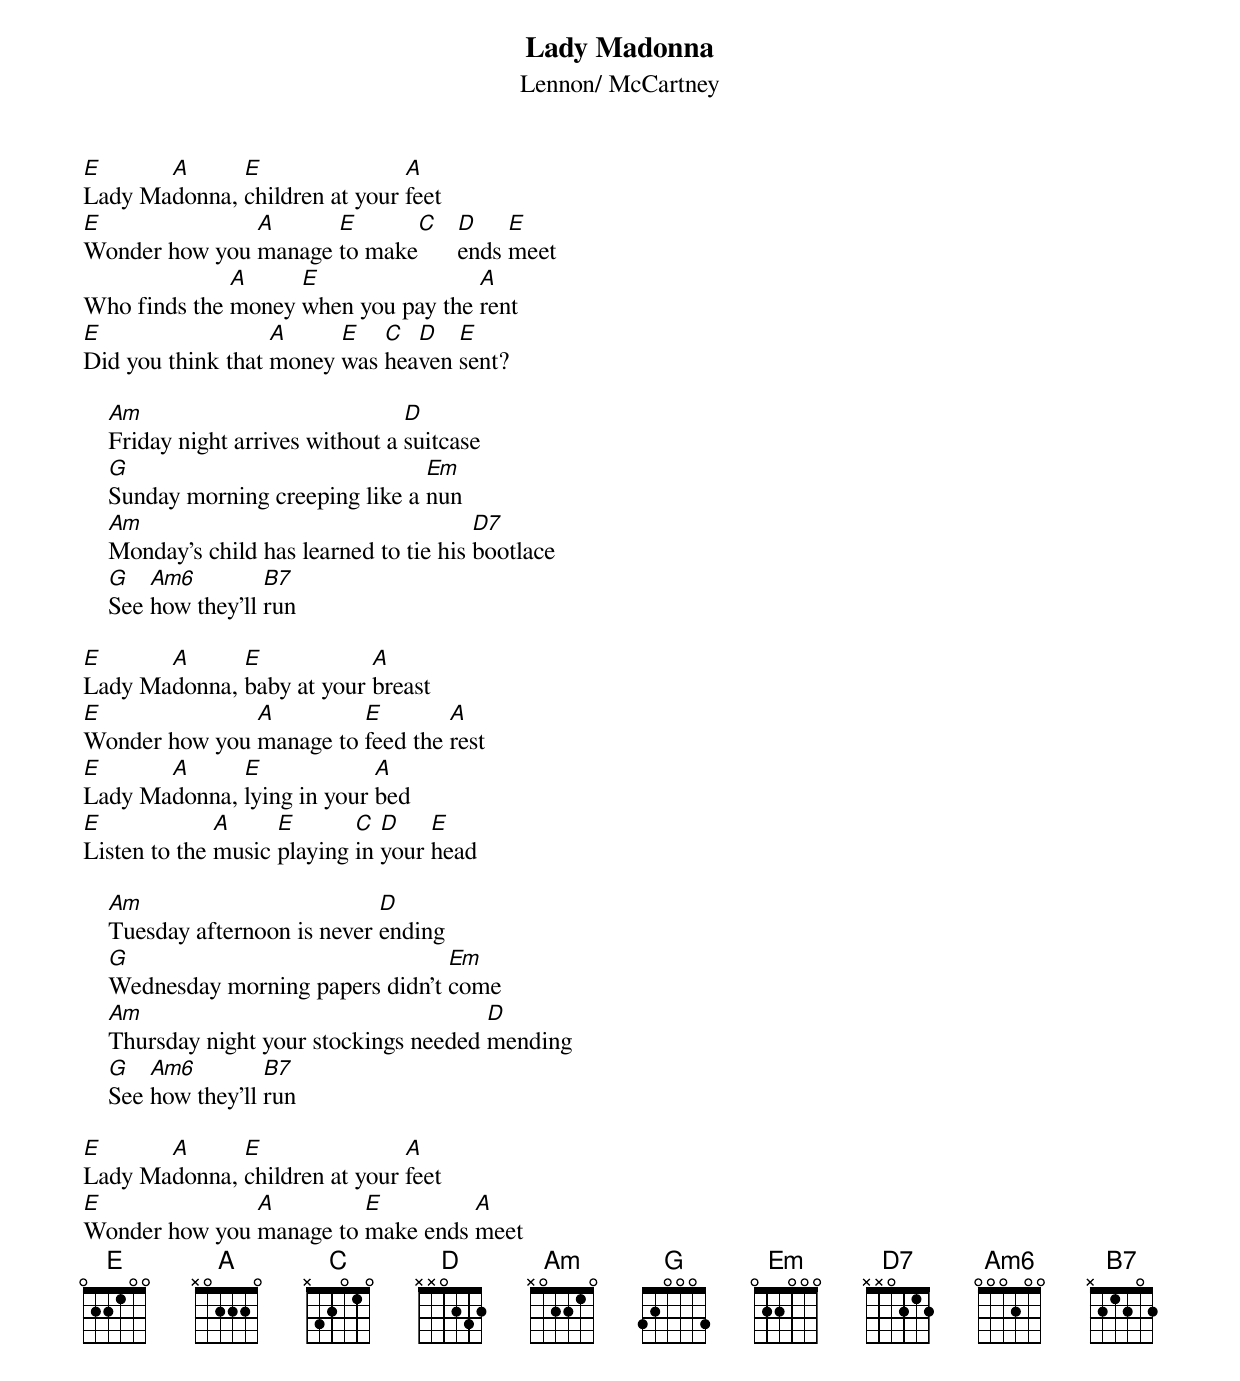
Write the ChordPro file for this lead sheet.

{title:Lady Madonna}
{st:Lennon/ McCartney}
{define: Am6 base-fret 0 frets 0 0 0 2 0 0}

[E]Lady Ma[A]donna, [E]children at your [A]feet
[E]Wonder how you [A]manage [E]to make[C]   [D]ends [E]meet
Who finds the [A]money [E]when you pay the [A]rent
[E]Did you think that [A]money [E]was [C]hea[D]ven [E]sent?

    [Am]Friday night arrives without a [D]suitcase
    [G]Sunday morning creeping like a [Em]nun
    [Am]Monday's child has learned to tie his [D7]bootlace
    [G]See [Am6]how they'll [B7]run

[E]Lady Ma[A]donna, [E]baby at your [A]breast
[E]Wonder how you [A]manage to [E]feed the [A]rest
[E]Lady Ma[A]donna, [E]lying in your [A]bed
[E]Listen to the [A]music [E]playing [C]in [D]your [E]head

    [Am]Tuesday afternoon is never [D]ending
    [G]Wednesday morning papers didn't [Em]come
    [Am]Thursday night your stockings needed [D]mending
    [G]See [Am6]how they'll [B7]run

[E]Lady Ma[A]donna, [E]children at your [A]feet
[E]Wonder how you [A]manage to [E]make ends [A]meet
